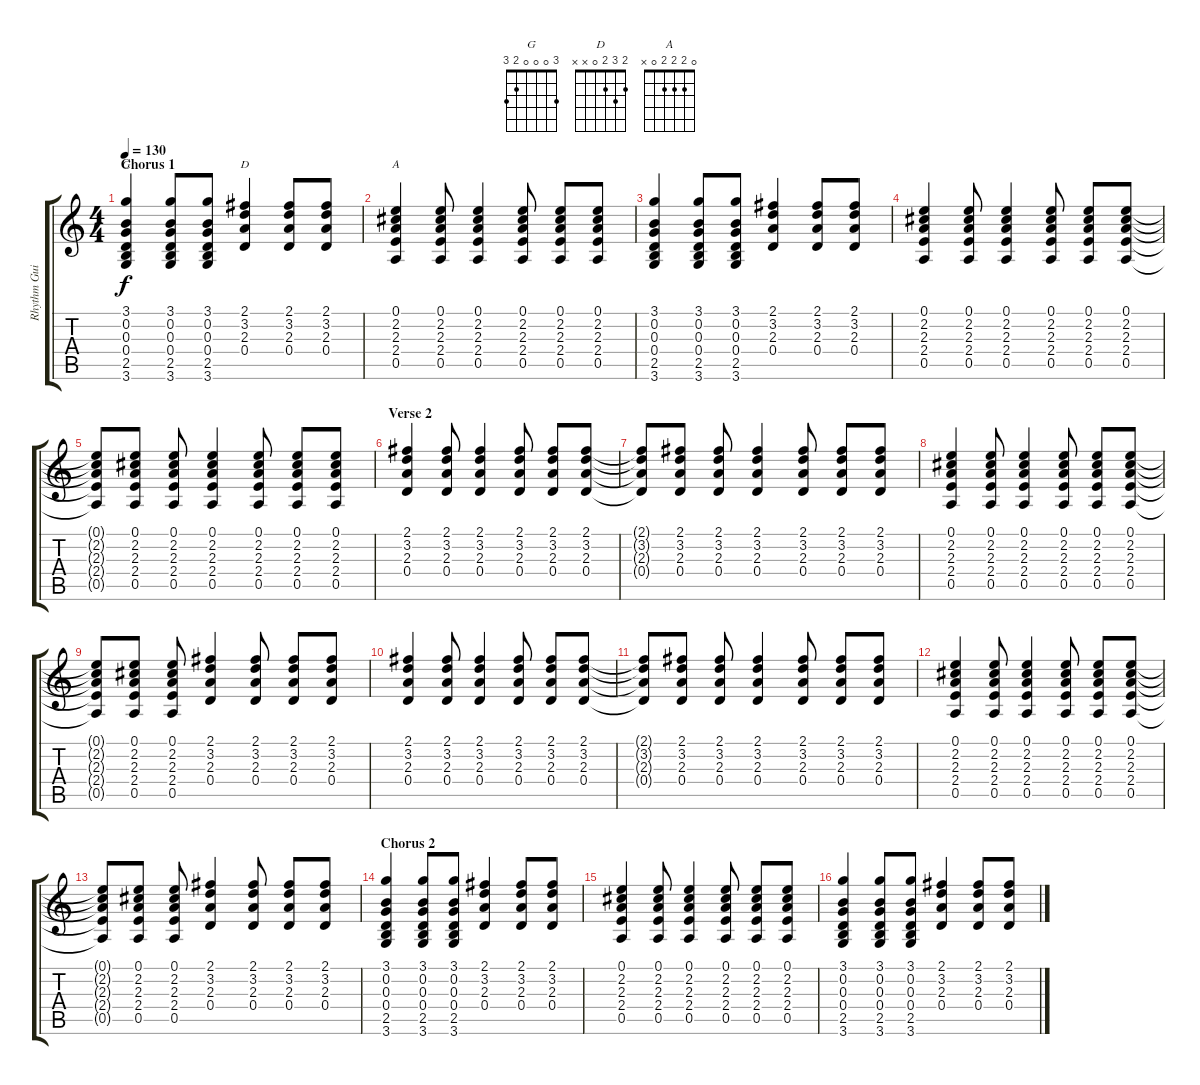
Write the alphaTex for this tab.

\track ("Rhythm Guitar" "Rhythm Gui") {instrument acousticguitarsteel}
\staff {score tabs}
\tuning (E4 B3 G3 D3 A2 E2) {hide}
\chord ("G" 3 0 0 0 2 3)
\chord ("D" 2 3 2 0 x x)
\chord ("A" 0 2 2 2 0 x)
\ts (4 4)
\section ("" "Chorus 1")
\tempo 130
\clef g2
\ks c
(3.1 0.2 0.3 0.4 2.5 3.6).4{ch "G" dy f} (3.1 0.2 0.3 0.4 2.5 3.6).8 (3.1 0.2 0.3 0.4 2.5 3.6).8 (2.1 3.2 2.3 0.4).4{ch "D"} (2.1 3.2 2.3 0.4).8 (2.1 3.2 2.3 0.4).8 |
(0.1 2.2 2.3 2.4 0.5).4{ch "A"} (0.1 2.2 2.3 2.4 0.5).8 (0.1 2.2 2.3 2.4 0.5).4 (0.1 2.2 2.3 2.4 0.5).8 (0.1 2.2 2.3 2.4 0.5).8 (0.1 2.2 2.3 2.4 0.5).8 |
(3.1 0.2 0.3 0.4 2.5 3.6).4 (3.1 0.2 0.3 0.4 2.5 3.6).8 (3.1 0.2 0.3 0.4 2.5 3.6).8 (2.1 3.2 2.3 0.4).4 (2.1 3.2 2.3 0.4).8 (2.1 3.2 2.3 0.4).8 |
(0.1 2.2 2.3 2.4 0.5).4 (0.1 2.2 2.3 2.4 0.5).8 (0.1 2.2 2.3 2.4 0.5).4 (0.1 2.2 2.3 2.4 0.5).8 (0.1 2.2 2.3 2.4 0.5).8 (0.1 2.2 2.3 2.4 0.5).8 |
(0.1{t} 2.2{t} 2.3{t} 2.4{t} 0.5{t}).8 (0.1 2.2 2.3 2.4 0.5).8 (0.1 2.2 2.3 2.4 0.5).8 (0.1 2.2 2.3 2.4 0.5).4 (0.1 2.2 2.3 2.4 0.5).8 (0.1 2.2 2.3 2.4 0.5).8 (0.1 2.2 2.3 2.4 0.5).8 |
\section ("" "Verse 2")
(2.1 3.2 2.3 0.4).4 (2.1 3.2 2.3 0.4).8 (2.1 3.2 2.3 0.4).4 (2.1 3.2 2.3 0.4).8 (2.1 3.2 2.3 0.4).8 (2.1 3.2 2.3 0.4).8 |
(2.1{t} 3.2{t} 2.3{t} 0.4{t}).8 (2.1 3.2 2.3 0.4).8 (2.1 3.2 2.3 0.4).8 (2.1 3.2 2.3 0.4).4 (2.1 3.2 2.3 0.4).8 (2.1 3.2 2.3 0.4).8 (2.1 3.2 2.3 0.4).8 |
(0.1 2.2 2.3 2.4 0.5).4 (0.1 2.2 2.3 2.4 0.5).8 (0.1 2.2 2.3 2.4 0.5).4 (0.1 2.2 2.3 2.4 0.5).8 (0.1 2.2 2.3 2.4 0.5).8 (0.1 2.2 2.3 2.4 0.5).8 |
(0.1{t} 2.2{t} 2.3{t} 2.4{t} 0.5{t}).8 (0.1 2.2 2.3 2.4 0.5).8 (0.1 2.2 2.3 2.4 0.5).8 (2.1 3.2 2.3 0.4).4 (2.1 3.2 2.3 0.4).8 (2.1 3.2 2.3 0.4).8 (2.1 3.2 2.3 0.4).8 |
(2.1 3.2 2.3 0.4).4 (2.1 3.2 2.3 0.4).8 (2.1 3.2 2.3 0.4).4 (2.1 3.2 2.3 0.4).8 (2.1 3.2 2.3 0.4).8 (2.1 3.2 2.3 0.4).8 |
(2.1{t} 3.2{t} 2.3{t} 0.4{t}).8 (2.1 3.2 2.3 0.4).8 (2.1 3.2 2.3 0.4).8 (2.1 3.2 2.3 0.4).4 (2.1 3.2 2.3 0.4).8 (2.1 3.2 2.3 0.4).8 (2.1 3.2 2.3 0.4).8 |
(0.1 2.2 2.3 2.4 0.5).4 (0.1 2.2 2.3 2.4 0.5).8 (0.1 2.2 2.3 2.4 0.5).4 (0.1 2.2 2.3 2.4 0.5).8 (0.1 2.2 2.3 2.4 0.5).8 (0.1 2.2 2.3 2.4 0.5).8 |
(0.1{t} 2.2{t} 2.3{t} 2.4{t} 0.5{t}).8 (0.1 2.2 2.3 2.4 0.5).8 (0.1 2.2 2.3 2.4 0.5).8 (2.1 3.2 2.3 0.4).4 (2.1 3.2 2.3 0.4).8 (2.1 3.2 2.3 0.4).8 (2.1 3.2 2.3 0.4).8 |
\section ("" "Chorus 2")
(3.1 0.2 0.3 0.4 2.5 3.6).4 (3.1 0.2 0.3 0.4 2.5 3.6).8 (3.1 0.2 0.3 0.4 2.5 3.6).8 (2.1 3.2 2.3 0.4).4 (2.1 3.2 2.3 0.4).8 (2.1 3.2 2.3 0.4).8 |
(0.1 2.2 2.3 2.4 0.5).4 (0.1 2.2 2.3 2.4 0.5).8 (0.1 2.2 2.3 2.4 0.5).4 (0.1 2.2 2.3 2.4 0.5).8 (0.1 2.2 2.3 2.4 0.5).8 (0.1 2.2 2.3 2.4 0.5).8 |
(3.1 0.2 0.3 0.4 2.5 3.6).4 (3.1 0.2 0.3 0.4 2.5 3.6).8 (3.1 0.2 0.3 0.4 2.5 3.6).8 (2.1 3.2 2.3 0.4).4 (2.1 3.2 2.3 0.4).8 (2.1 3.2 2.3 0.4).8
